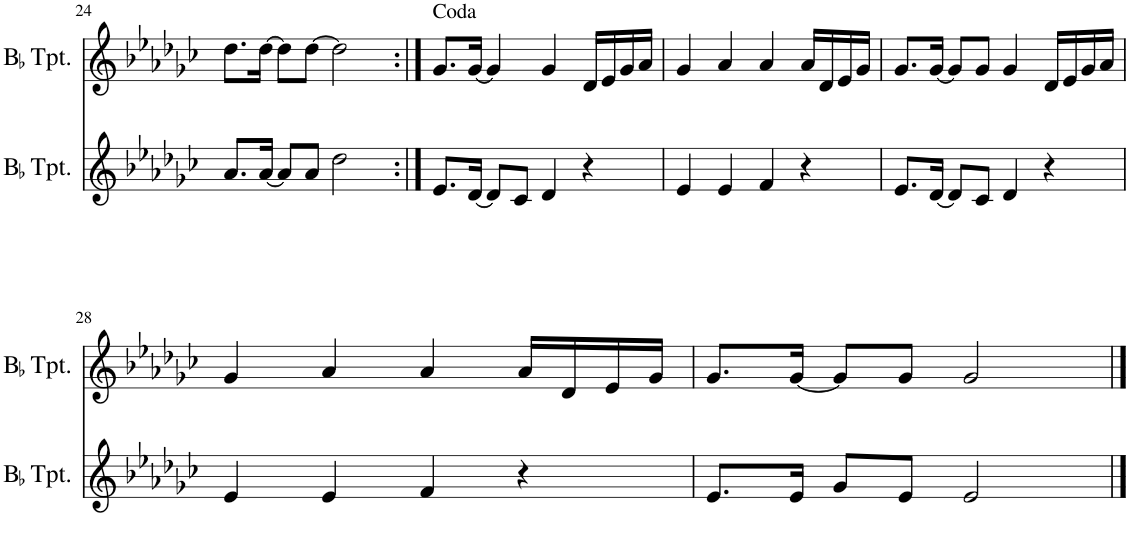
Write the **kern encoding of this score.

**kern	**kern
*part2	*part1
*staff2	*staff1
*I"BaccidentalFlat Trumpet	*I"BaccidentalFlat Trumpet
*I'BaccidentalFlat Tpt.	*I'BaccidentalFlat Tpt.
!!LO:PB:g=z
*clefG2	*clefG2
*Trd1c2	*Trd1c2
*k[b-e-a-d-g-c-]	*k[b-e-a-d-g-c-]
*M4/4	*M4/4
=24	=24
8.a-/L	8.dd-\L
[16a-/Jk	[16dd-\Jk
8a-/L]	8dd-\L]
8a-/J	[8dd-\J
2dd-\	2dd-\]
=25:|!	=25:|!
8.e-/L	8.g-/L
[16d-/Jk	[16g-/Jk
8d-/L]	4g-/]
8c-/J	.
4d-/	4g-/
4r	16d-/LL
.	16e-/
.	16g-/
.	16a-/JJ
=26	=26
4e-/	4g-/
4e-/	4a-/
4f/	4a-/
4r	16a-/LL
.	16d-/
.	16e-/
.	16g-/JJ
=27	=27
8.e-/L	8.g-/L
[16d-/Jk	[16g-/Jk
8d-/L]	8g-/L]
8c-/J	8g-/J
4d-/	4g-/
4r	16d-/LL
.	16e-/
.	16g-/
.	16a-/JJ
!!LO:LB:g=z
=28	=28
4e-/	4g-/
4e-/	4a-/
4f/	4a-/
4r	16a-/LL
.	16d-/
.	16e-/
.	16g-/JJ
=29	=29
8.e-/L	8.g-/L
16e-/Jk	[16g-/Jk
8g-/L	8g-/L]
8e-/J	8g-/J
2e-/	2g-/
==	==
*-	*-
